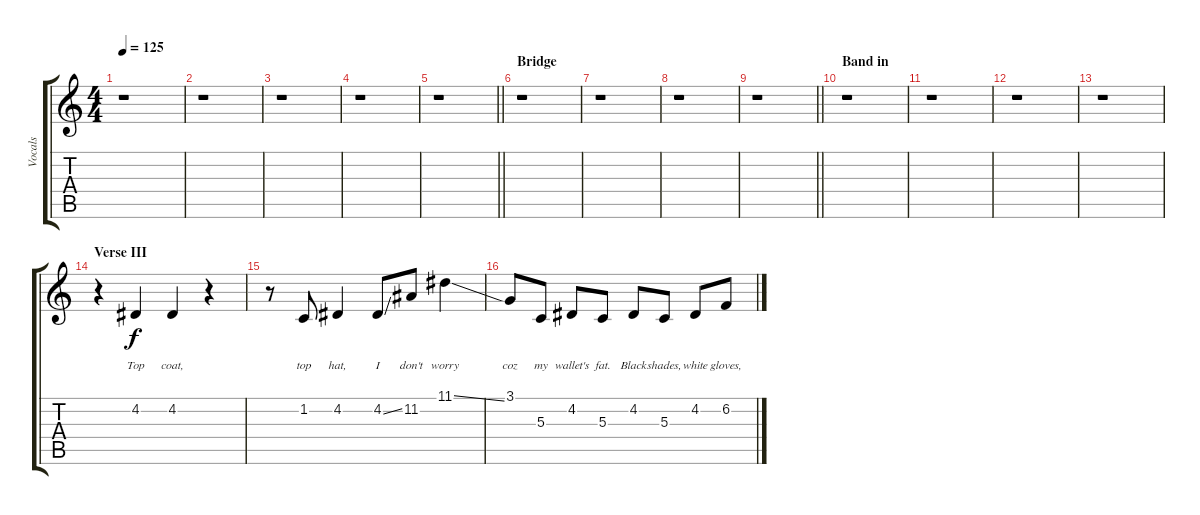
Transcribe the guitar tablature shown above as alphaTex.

\track ("Vocals" "Vocals") {instrument lead8bassandlead}
\staff {score tabs}
\tuning (E4 B3 G3 D3 A2 E2) {hide}
\ts (4 4)
\tempo 125
\clef g2
\ks c
r.1{dy f} |
r.1 |
r.1 |
r.1 |
\barLineRight lightlight
r.1 |
\section ("" "Bridge")
r.1 |
r.1 |
r.1 |
\barLineRight lightlight
r.1 |
\section ("" "Band in")
r.1 |
r.1 |
r.1 |
r.1 |
\section ("" "Verse III")
r.4 4.2.4{lyrics (0 "") lyrics (1 "") lyrics (2 "Top") lyrics (3 "") lyrics (4 "")} 4.2.4{lyrics (0 "") lyrics (1 "") lyrics (2 "coat,") lyrics (3 "") lyrics (4 "")} r.4 |
r.8 1.2.8{lyrics (0 "") lyrics (1 "") lyrics (2 "top") lyrics (3 "") lyrics (4 "")} 4.2.4{lyrics (0 "") lyrics (1 "") lyrics (2 "hat,") lyrics (3 "") lyrics (4 "")} 4.2{ss}.8{lyrics (0 "") lyrics (1 "") lyrics (2 "I") lyrics (3 "") lyrics (4 "")} 11.2.8{lyrics (0 "") lyrics (1 "") lyrics (2 "don't") lyrics (3 "") lyrics (4 "")} 11.1{ss}.4{lyrics (0 "") lyrics (1 "") lyrics (2 "worry") lyrics (3 "") lyrics (4 "")} |
3.1.8{lyrics (0 "") lyrics (1 "") lyrics (2 "coz") lyrics (3 "") lyrics (4 "")} 5.3.8{lyrics (0 "") lyrics (1 "") lyrics (2 "my") lyrics (3 "") lyrics (4 "")} 4.2.8{lyrics (0 "") lyrics (1 "") lyrics (2 "wallet's") lyrics (3 "") lyrics (4 "")} 5.3.8{lyrics (0 "") lyrics (1 "") lyrics (2 "fat.") lyrics (3 "") lyrics (4 "")} 4.2.8{lyrics (0 "") lyrics (1 "") lyrics (2 "Black") lyrics (3 "") lyrics (4 "")} 5.3.8{lyrics (0 "") lyrics (1 "") lyrics (2 "shades,") lyrics (3 "") lyrics (4 "")} 4.2.8{lyrics (0 "") lyrics (1 "") lyrics (2 "white") lyrics (3 "") lyrics (4 "")} 6.2.8{lyrics (0 "") lyrics (1 "") lyrics (2 "gloves,") lyrics (3 "") lyrics (4 "")}
